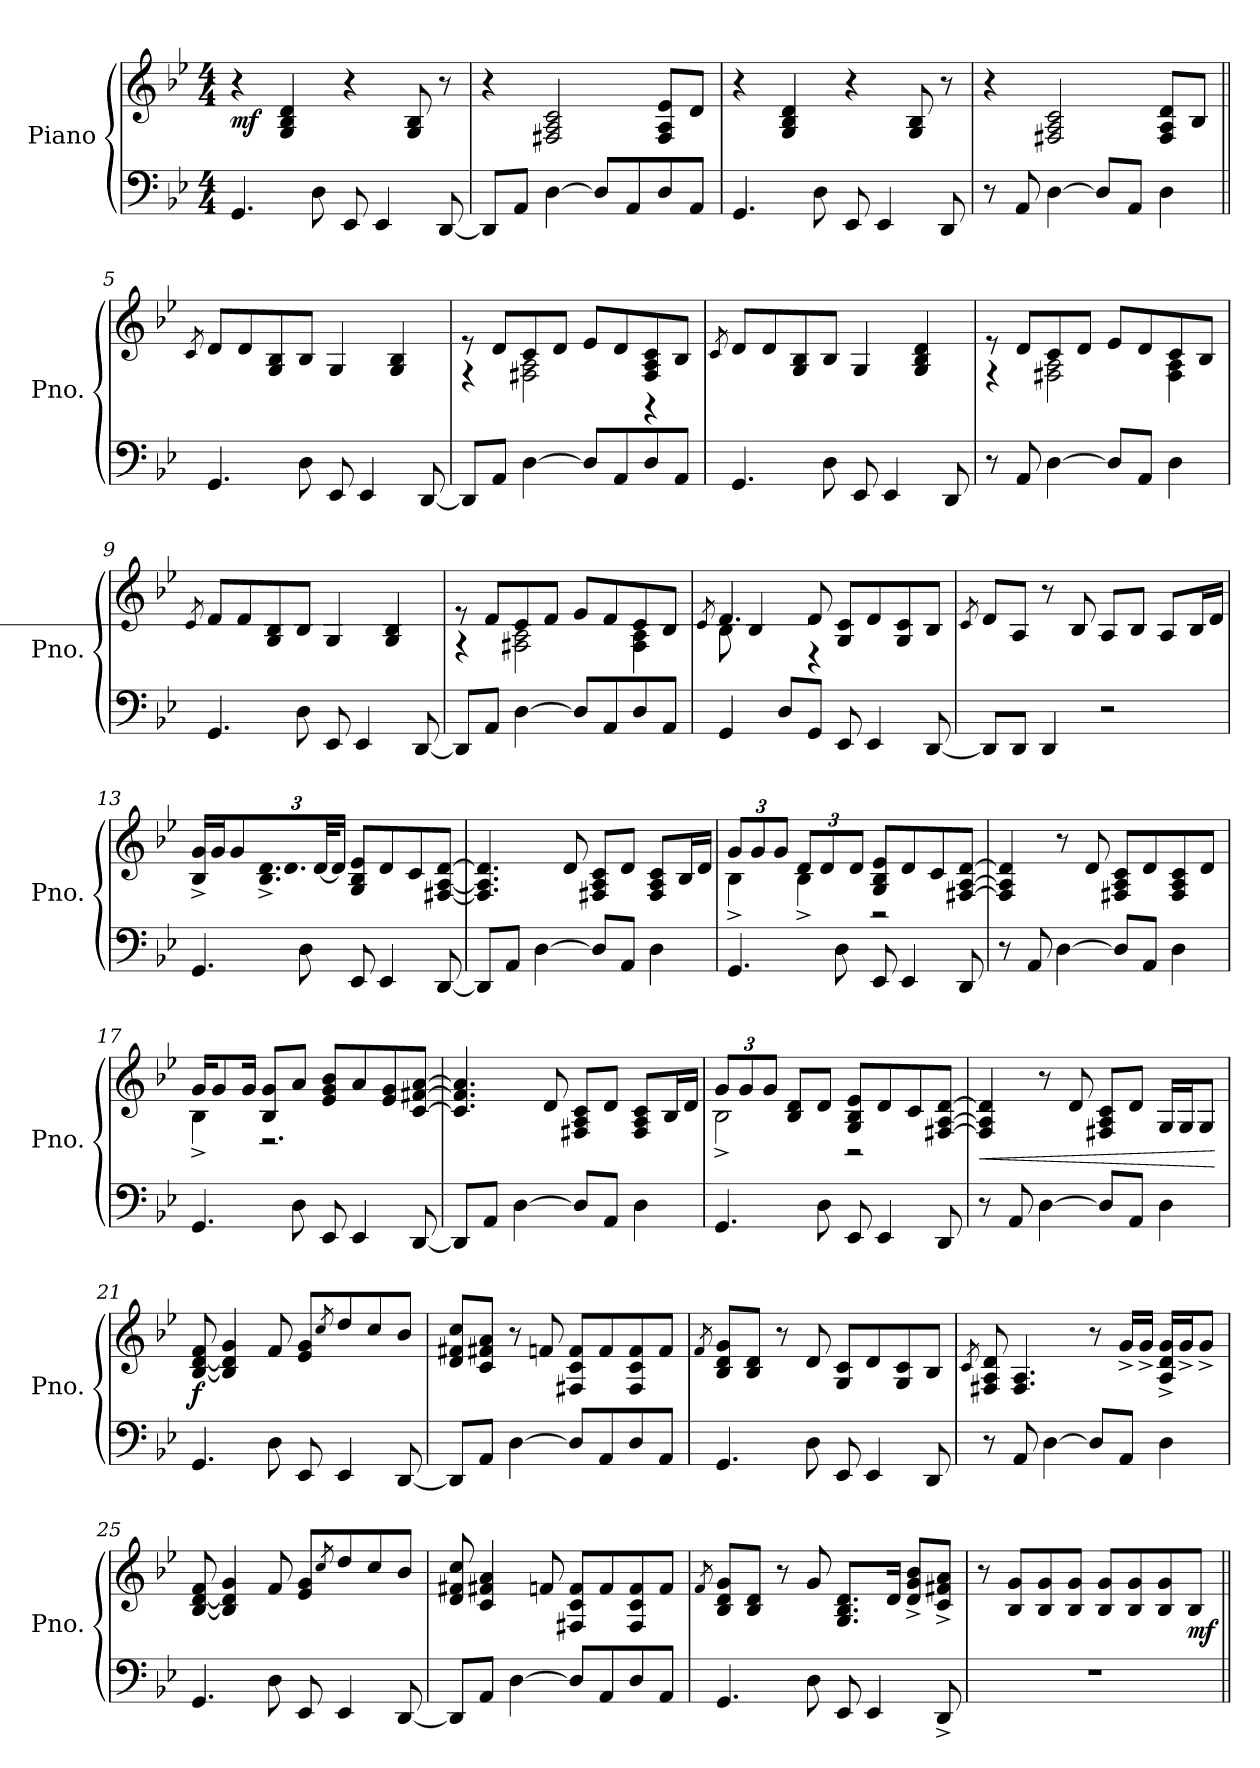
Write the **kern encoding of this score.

**kern	**kern	**dynam
*part1	*part1	*part1
*staff2	*staff1	*staff1/2
*I"Piano	*	*
*I'Pno.	*	*
*clefF4	*clefG2	*
*k[b-e-]	*k[b-e-]	*
*M4/4	*M4/4	*
*MM104	*MM104	*
=1	=1	=1
!	!	!LO:DY:b
4.GG/	4r	mf
.	4G/ 4B-/ 4d/	.
8D\	.	.
8EE-/	4r	.
4EE-/	.	.
.	8G/ 8B-/	.
[8DD/	8r	.
=2	=2	=2
8DD/L]	4r	.
8AA/J	.	.
[4D\	2F#X/ 2A/ 2c/	.
8D/L]	.	.
8AA/	.	.
8D/	8F#/ 8A/ 8e-/L	.
8AA/J	8d/J	.
=3	=3	=3
4.GG/	4r	.
.	4G/ 4B-/ 4d/	.
8D\	.	.
8EE-/	4r	.
4EE-/	.	.
.	8G/ 8B-/	.
8DD/	8r	.
!!LO:LB:g=z
=4	=4	=4
8r	4r	.
8AA/	.	.
[4D\	2F#X/ 2A/ 2c/	.
8D/L]	.	.
8AA/J	.	.
4D\	8F#/ 8A/ 8d/L	.
.	8B-/J	.
=5||	=5||	=5||
.	8qc/	.
4.GG/	8d/L	.
.	8d/	.
.	8G/ 8B-/	.
8D\	8B-/J	.
8EE-/	4G/	.
4EE-/	.	.
.	4G/ 4B-/	.
[8DD/	.	.
=6	=6	=6
*	*^	*
8DD/L]	8re	4r	.
8AA/J	8d/L	.	.
[4D\	8c/	2F#X\ 2A\	.
.	8d/J	.	.
8D/L]	8e-/L	.	.
8AA/	8d/	.	.
8D/	8F#/ 8A/ 8c/	4r	.
8AA/J	8B-/J	.	.
*	*v	*v	*
!!LO:LB:g=z
=7	=7	=7
.	8qc/	.
4.GG/	8d/L	.
.	8d/	.
.	8G/ 8B-/	.
8D\	8B-/J	.
8EE-/	4G/	.
4EE-/	.	.
.	4G/ 4B-/ 4d/	.
8DD/	.	.
=8	=8	=8
*	*^	*
8r	8re	4r	.
8AA/	8d/L	.	.
[4D\	8c/	2F#X\ 2A\	.
.	8d/J	.	.
8D/L]	8e-/L	.	.
8AA/J	8d/	.	.
4D\	8c/	4F#\ 4A\	.
.	8B-/J	.	.
*	*v	*v	*
=9	=9	=9
.	8qc/	.
4.GG/	8d/L	.
.	8d/	.
.	8G/ 8B-/	.
8D\	8B-/J	.
8EE-/	4G/	.
4EE-/	.	.
.	4G/ 4B-/	.
[8DD/	.	.
!!LO:LB:g=z
=10	=10	=10
*	*^	*
8DD/L]	8re	4r	.
8AA/J	8d/L	.	.
[4D\	8c/	2F#X\ 2A\	.
.	8d/J	.	.
8D/L]	8e-/L	.	.
8AA/	8d/	.	.
8D/	8c/	4F#\ 4A\	.
8AA/J	8B-/J	.	.
=11	=11	=11	=11
.	8qc/	.	.
4GG/	8B-\	4.d/	.
.	4B-/	.	.
8D/L	.	.	.
!	!	!LO:N:vis=2.	!
8GG/J	8d/	8%5r	.
8EE-/	8G/ 8c/L	.	.
4EE-/	8d/	.	.
.	8G/ 8c/	.	.
[8DD/	8B-/J	.	.
*	*v	*v	*
=12	=12	=12
.	8qc/	.
8DD/L]	8d/L	.
8DD/J	8A/J	.
4DD/	8r	.
.	8B-/	.
2r	8A/L	.
.	8B-/J	.
.	8A/L	.
.	16B-/L	.
.	16d/JJ	.
!!LO:LB:g=z
=13	=13	=13
4.GG/	16B-/^ 16g/^LL	.
.	16g/J	.
.	8g/J	.
*	*Xbrackettup	*
!	!LO:N:vis=8.	!
.	12B-/^ 12d/^L	.
!	!LO:N:vis=8.	!
.	12d/	.
8D\	.	.
.	[48d/J	.
.	16d/J]	.
8EE-/	8G/ 8B-/ 8e-/L	.
4EE-/	8d/	.
.	8c/	.
[8DD/	[8F#X/ [8A/ [8d/J	.
=14	=14	=14
8DD/L]	4.F#/] 4.A/] 4.d/]	.
8AA/J	.	.
[4D\	.	.
.	8d/	.
8D/L]	8F#X/ 8A/ 8c/L	.
8AA/J	8d/J	.
4D\	8F#/ 8A/ 8c/L	.
.	16B-/L	.
.	16d/JJ	.
=15	=15	=15
*	*^	*
4.GG/	12g/L	4B-^\	.
.	12g/	.	.
.	12g/J	.	.
.	12d/L	4B-^\	.
.	12d/	.	.
8D\	.	.	.
.	12d/J	.	.
8EE-/	8G/ 8B-/ 8e-/L	2r	.
4EE-/	8d/	.	.
.	8c/	.	.
8DD/	[8F#X/ [8A/ [8d/J	.	.
*	*v	*v	*
!!LO:PB:g=z
=16	=16	=16
8r	4F#/] 4A/] 4d/]	.
8AA/	.	.
[4D\	8r	.
.	8d/	.
8D/L]	8F#X/ 8A/ 8c/L	.
8AA/J	8d/	.
4D\	8F#/ 8A/ 8c/	.
.	8d/J	.
=17	=17	=17
*	*^	*
4.GG/	16g/KL	4B-^\	.
.	8g/	.	.
.	16g/Jk	.	.
.	8B-/ 8g/L	2.r	.
8D\	8a/J	.	.
8EE-/	8e-/ 8g/ 8b-/L	.	.
4EE-/	8a/	.	.
.	8e-/ 8g/	.	.
[8DD/	[8c/ [8f#X/ [8a/J	.	.
*	*v	*v	*
=18	=18	=18
8DD/L]	4.c/] 4.f#/] 4.a/]	.
8AA/J	.	.
[4D\	.	.
.	8d/	.
8D/L]	8F#X/ 8A/ 8c/L	.
8AA/J	8d/J	.
4D\	8F#/ 8A/ 8c/L	.
.	16B-/L	.
.	16d/JJ	.
!!LO:LB:g=z
=19	=19	=19
*	*^	*
4.GG/	12g/L	2B-^\	.
.	12g/	.	.
.	12g/J	.	.
.	8B-/ 8d/L	.	.
8D\	8d/J	.	.
8EE-/	8G/ 8B-/ 8e-/L	2r	.
4EE-/	8d/	.	.
.	8c/	.	.
8DD/	[8F#X/ [8A/ [8d/J	.	.
*	*v	*v	*
=20	=20	=20
!	!	!LO:HP:b
8r	4F#/] 4A/] 4d/]	<
8AA/	.	.
[4D\	8r	.
.	8d/	.
8D/L]	8F#X/ 8A/ 8c/L	.
8AA/J	8d/J	.
4D\	16G/LL	.
.	16G/J	.
.	8G/J	.
.	.	[
=21	=21	=21
!	!	!LO:DY:b
4.GG/	[8B-/ [8d/ 8f/	f
.	4B-/] 4d/] 4g/	.
8D\	8f/	.
8EE-/	8e-/ 8g/L	.
.	8qcc/	.
4EE-/	8dd/	.
.	8cc/	.
[8DD/	8b-/J	.
!!LO:LB:g=z
=22	=22	=22
8DD/L]	8d/ 8f#X/ 8cc/L	.
8AA/J	8c/ 8f#X/ 8a/J	.
[4D\	8r	.
.	8fn/	.
8D/L]	8F#X/ 8c/ 8f/L	.
8AA/	8f/	.
8D/	8F#/ 8c/ 8f/	.
8AA/J	8f/J	.
=23	=23	=23
.	8qf/	.
4.GG/	8B-/ 8d/ 8g/L	.
.	8B-/ 8d/J	.
.	8r	.
8D\	8d/	.
8EE-/	8G/ 8c/L	.
4EE-/	8d/	.
.	8G/ 8c/	.
8DD/	8B-/J	.
=24	=24	=24
.	8qc/	.
8r	8F#X/ 8A/ 8d/	.
8AA/	4.F#/ 4.A/	.
[4D\	.	.
8D/L]	8r	.
8AA/J	16g^/LL	.
.	16g^/JJ	.
4D\	16A/^ 16d/^ 16g/^LL	.
.	16g^/J	.
.	8g^/J	.
!!LO:LB:g=z
=25	=25	=25
4.GG/	[8B-/ [8d/ 8f/	.
.	4B-/] 4d/] 4g/	.
8D\	8f/	.
8EE-/	8e-/ 8g/L	.
.	8qcc/	.
4EE-/	8dd/	.
.	8cc/	.
[8DD/	8b-/J	.
=26	=26	=26
8DD/L]	8d/ 8f#X/ 8cc/	.
8AA/J	4c/ 4f#X/ 4a/	.
[4D\	.	.
.	8fn/	.
8D/L]	8F#X/ 8c/ 8f/L	.
8AA/	8f/	.
8D/	8F#/ 8c/ 8f/	.
8AA/J	8f/J	.
=27	=27	=27
.	8qf/	.
4.GG/	8B-/ 8d/ 8g/L	.
.	8B-/ 8d/J	.
.	8r	.
8D\	8g/	.
8EE-/	8.G/ 8.B-/ 8.d/L	.
4EE-/	.	.
.	16d/Jk	.
.	8d/^ 8g/^ 8b-/^L	.
8DD^/	8c/^ 8f#X/^ 8a/^J	.
!!LO:LB:g=z
=28	=28	=28
1r	8r	.
.	8B-/ 8g/L	.
.	8B-/ 8g/	.
.	8B-/ 8g/J	.
.	8B-/ 8g/L	.
.	8B-/ 8g/	.
.	8B-/ 8g/	.
!	!	!LO:DY:b
.	8B-/J	mf
=||	=||	=||
*-	*-	*-
